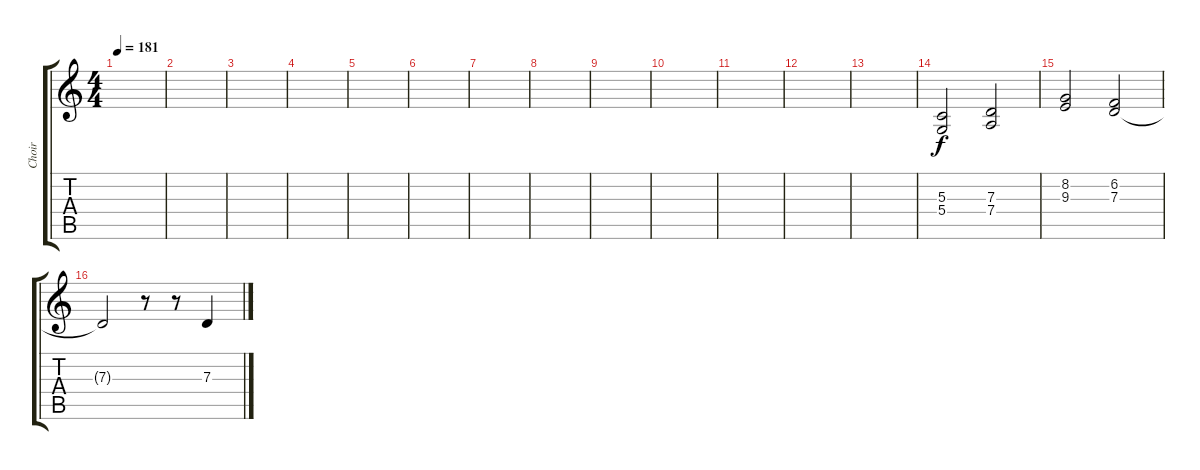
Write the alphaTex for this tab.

\track ("Choir" "Choir") {instrument choiraahs}
\staff {score tabs}
\tuning (E4 B3 G3 D3 A2 E2) {hide}
\ts (4 4)
\tempo 181
\clef g2
\ks c
|
|
|
|
|
|
|
|
|
|
|
|
|
(5.3 5.4).2{volume 13 balance 8 instrument tenorsax} (7.3 7.4).2 |
(8.2 9.3).2 (6.2 7.3).2 |
7.3{t}.2 r.8 r.8 7.3.4
